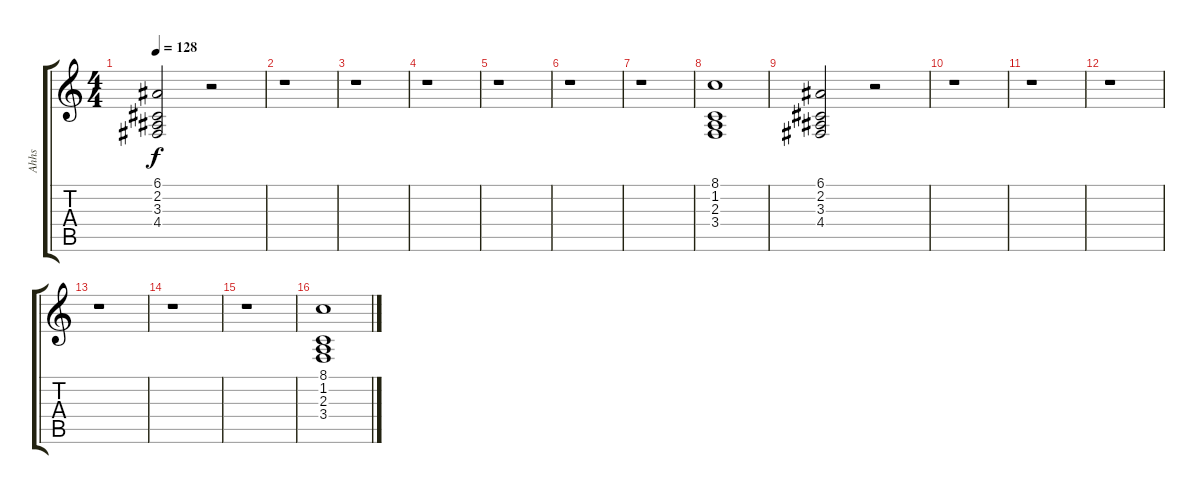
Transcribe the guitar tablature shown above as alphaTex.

\track ("Ahhs" "Ahhs") {instrument altosax}
\staff {score tabs}
\tuning (E4 B3 G3 D3 A2 E2) {hide}
\ts (4 4)
\tempo 128
\clef g2
\ks c
(6.1 2.2 3.3 4.4).2{dy f} r.2 |
r.1 |
r.1 |
r.1 |
r.1 |
r.1 |
r.1 |
(8.1 1.2 2.3 3.4).1 |
(6.1 2.2 3.3 4.4).2 r.2 |
r.1 |
r.1 |
r.1 |
r.1 |
r.1 |
r.1 |
(8.1 1.2 2.3 3.4).1
